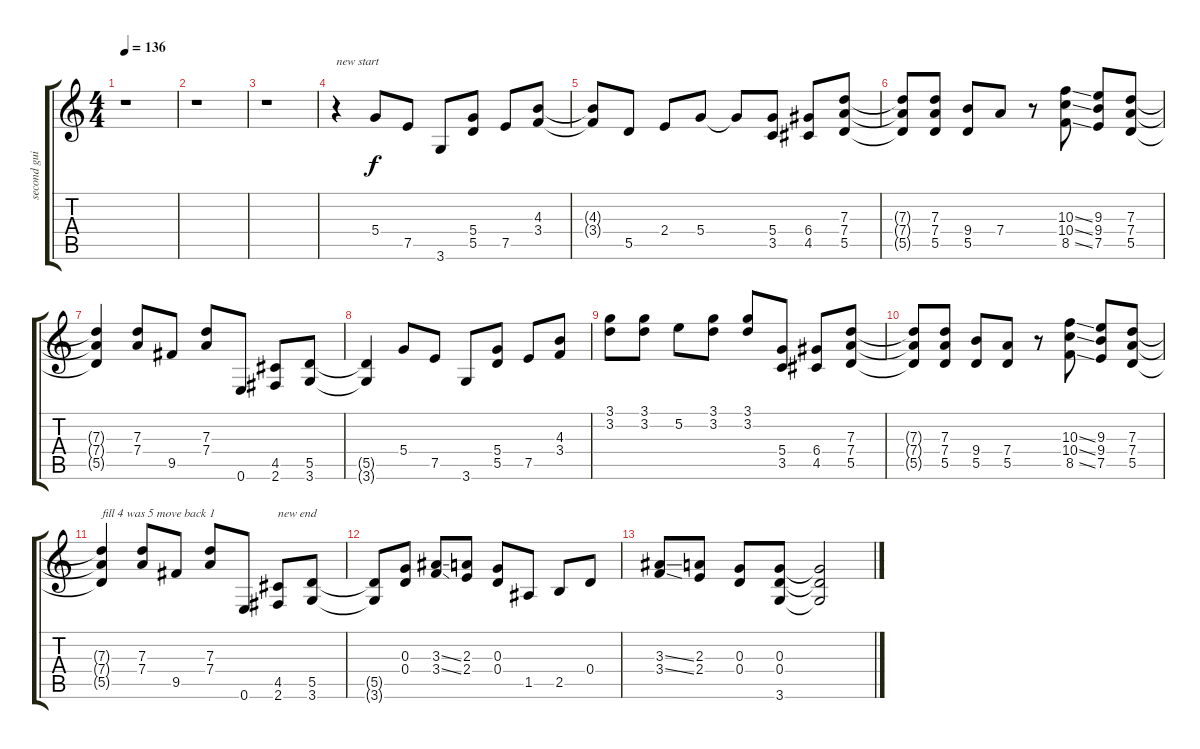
\track ("second guitar1-27" "second gui") {instrument electricguitarclean}
\staff {score tabs}
\tuning (E4 B3 G3 D3 A2 E2) {hide}
\ts (4 4)
\tempo 136
\clef g2
\ks c
r.1{dy f} |
r.1 |
r.1 |
r.4{txt "new start"} 5.4.8 7.5.8 3.6.8 (5.4 5.5).8 7.5.8 (4.3 3.4).8 |
(4.3{t} 3.4{t}).8 5.5.8 2.4.8 5.4.8 5.4{t}.8 (5.4 3.5).8 (6.4 4.5).8 (7.3 7.4 5.5).8 |
(7.3{t} 7.4{t} 5.5{t}).8 (7.3 7.4 5.5).8 (9.4 5.5).8 7.4.8 r.8 (10.3{ss} 10.4{ss} 8.5{ss}).8 (9.3 9.4 7.5).8 (7.3 7.4 5.5).8 |
(7.3{t} 7.4{t} 5.5{t}).4 (7.3 7.4).8 9.5.8 (7.3 7.4).8 0.6.8 (4.5 2.6).8 (5.5 3.6).8 |
(5.5{t} 3.6{t}).4 5.4.8 7.5.8 3.6.8 (5.4 5.5).8 7.5.8 (4.3 3.4).8 |
(3.1 3.2).8 (3.1 3.2).8 5.2.8 (3.1 3.2).8 (3.1 3.2).8 (5.4 3.5).8 (6.4 4.5).8 (7.3 7.4 5.5).8 |
(7.3{t} 7.4{t} 5.5{t}).8 (7.3 7.4 5.5).8 (9.4 5.5).8 (7.4 5.5).8 r.8 (10.3{ss} 10.4{ss} 8.5{ss}).8 (9.3 9.4 7.5).8 (7.3 7.4 5.5).8 |
(7.3{t} 7.4{t} 5.5{t}).4{txt "fill 4 was 5 move back 1"} (7.3 7.4).8 9.5.8 (7.3 7.4).8 0.6.8 (4.5 2.6).8{txt "new end"} (5.5 3.6).8 |
(5.5{t} 3.6{t}).8 (0.3 0.4).8 (3.3{ss} 3.4{ss}).8 (2.3 2.4).8 (0.3 0.4).8 1.5.8 2.5.8 0.4.8 |
(3.3{ss} 3.4{ss}).8 (2.3 2.4).8 (0.3 0.4).8 (0.3 0.4 3.6).8 (0.3{t} 0.4{t} 3.6{t}).2
